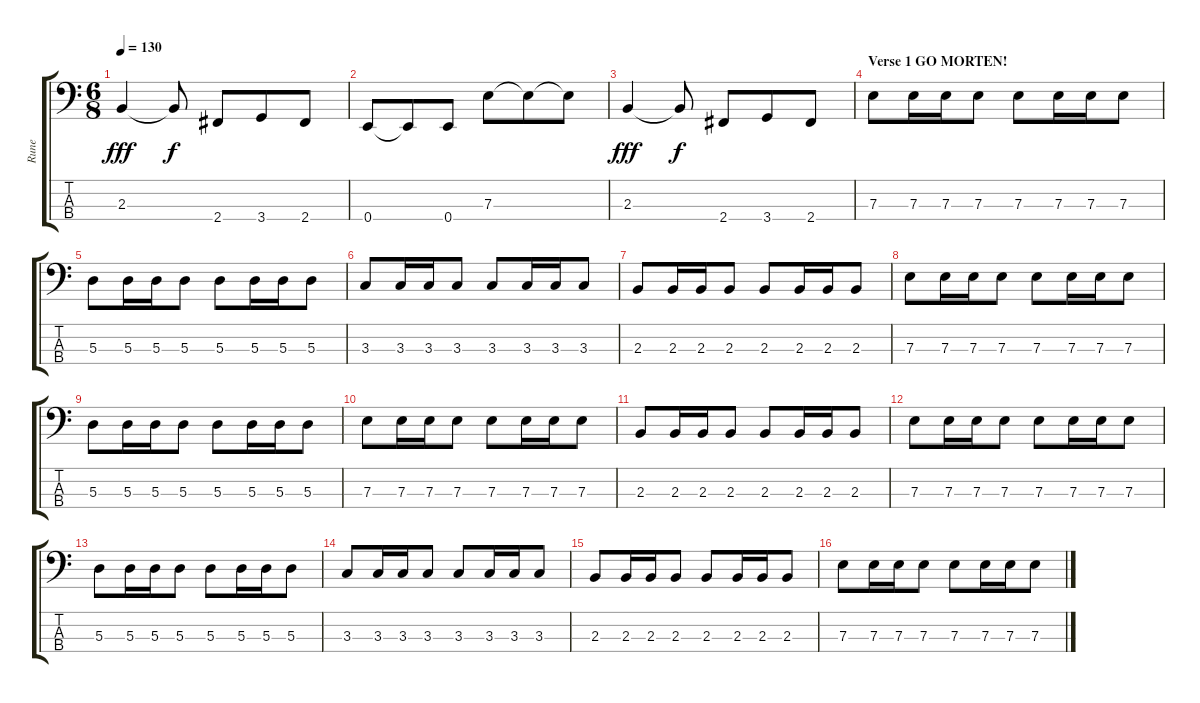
\track ("Rune" "Rune") {instrument electricbassfinger}
\staff {score tabs}
\tuning (G2 D2 A1 E1) {hide}
\ts (6 8)
\tempo 130
\clef f4
\ks c
2.3.4{dy fff} 2.3{t}.8{dy f} 2.4.8 3.4.8 2.4.8 |
0.4.8 0.4{t}.8 0.4.8 7.3.8 7.3{t}.8 7.3{t}.8 |
2.3.4{dy fff} 2.3{t}.8{dy f} 2.4.8 3.4.8 2.4.8 |
\section ("" "Verse 1 GO MORTEN!")
7.3.8 7.3.16 7.3.16 7.3.8 7.3.8 7.3.16 7.3.16 7.3.8 |
5.3.8 5.3.16 5.3.16 5.3.8 5.3.8 5.3.16 5.3.16 5.3.8 |
3.3.8 3.3.16 3.3.16 3.3.8 3.3.8 3.3.16 3.3.16 3.3.8 |
2.3.8 2.3.16 2.3.16 2.3.8 2.3.8 2.3.16 2.3.16 2.3.8 |
7.3.8 7.3.16 7.3.16 7.3.8 7.3.8 7.3.16 7.3.16 7.3.8 |
5.3.8 5.3.16 5.3.16 5.3.8 5.3.8 5.3.16 5.3.16 5.3.8 |
7.3.8 7.3.16 7.3.16 7.3.8 7.3.8 7.3.16 7.3.16 7.3.8 |
2.3.8 2.3.16 2.3.16 2.3.8 2.3.8 2.3.16 2.3.16 2.3.8 |
7.3.8 7.3.16 7.3.16 7.3.8 7.3.8 7.3.16 7.3.16 7.3.8 |
5.3.8 5.3.16 5.3.16 5.3.8 5.3.8 5.3.16 5.3.16 5.3.8 |
3.3.8 3.3.16 3.3.16 3.3.8 3.3.8 3.3.16 3.3.16 3.3.8 |
2.3.8 2.3.16 2.3.16 2.3.8 2.3.8 2.3.16 2.3.16 2.3.8 |
7.3.8 7.3.16 7.3.16 7.3.8 7.3.8 7.3.16 7.3.16 7.3.8
